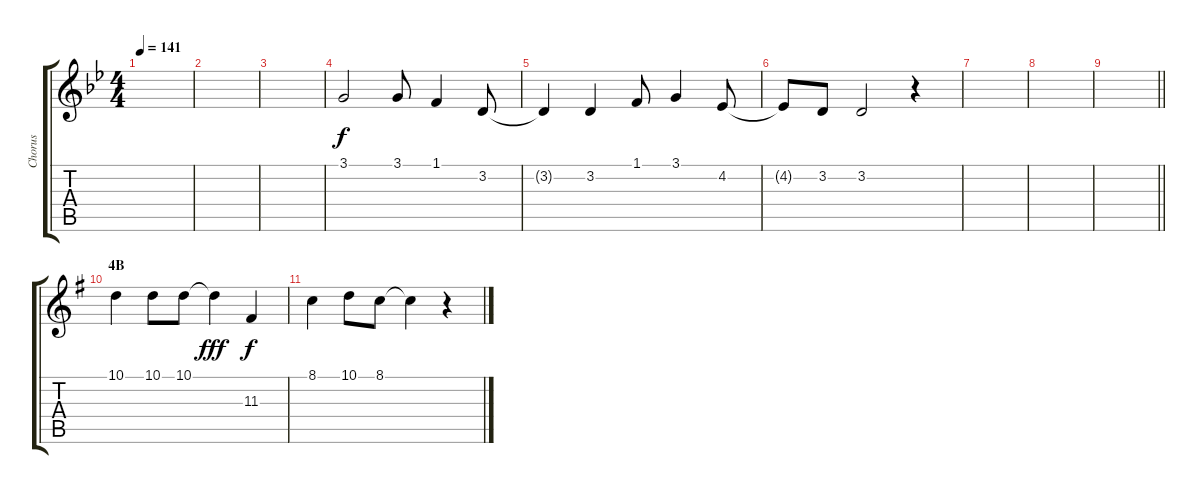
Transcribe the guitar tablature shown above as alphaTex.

\track ("Chorus" "Chorus") {instrument voiceoohs}
\staff {score tabs}
\tuning (E4 B3 G3 D3 A2 E2) {hide}
\ts (4 4)
\tempo 141
\clef g2
\ks bb
|
|
|
3.1.2 3.1.8 1.1.4 3.2.8 |
3.2{t}.4 3.2.4 1.1.8 3.1.4 4.2.8 |
4.2{t}.8 3.2.8 3.2.2 r.4 |
|
|
\barLineRight lightlight
|
\section ("" "4B")
\ks g
10.1.4 10.1.8 10.1.8 10.1{t}.4{dy fff} 11.3.4{dy f} |
8.1.4 10.1.8 8.1.8 8.1{t}.4 r.4
